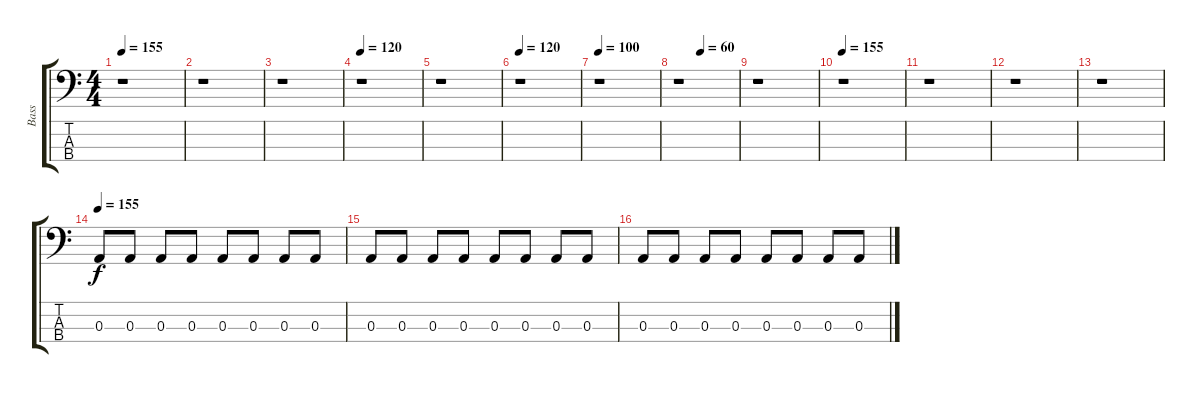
\track ("Bass" "Bass") {instrument electricbassfinger}
\staff {score tabs}
\tuning (G2 D2 A1 E1) {hide}
\ts (4 4)
\tempo 155
\tempo 120
\tempo 155
\clef f4
\ks c
r.1{dy f instrument electricbassfinger} |
r.1 |
r.1 |
\tempo 120
r.1 |
r.1 |
\tempo 120
r.1 |
\tempo 100
r.1 |
\tempo (60 0.375)
r.1 |
r.1 |
\tempo 155
r.1 |
r.1 |
r.1 |
r.1 |
\tempo 155
0.3.8 0.3.8 0.3.8 0.3.8 0.3.8 0.3.8 0.3.8 0.3.8 |
0.3.8 0.3.8 0.3.8 0.3.8 0.3.8 0.3.8 0.3.8 0.3.8 |
0.3.8 0.3.8 0.3.8 0.3.8 0.3.8 0.3.8 0.3.8 0.3.8
